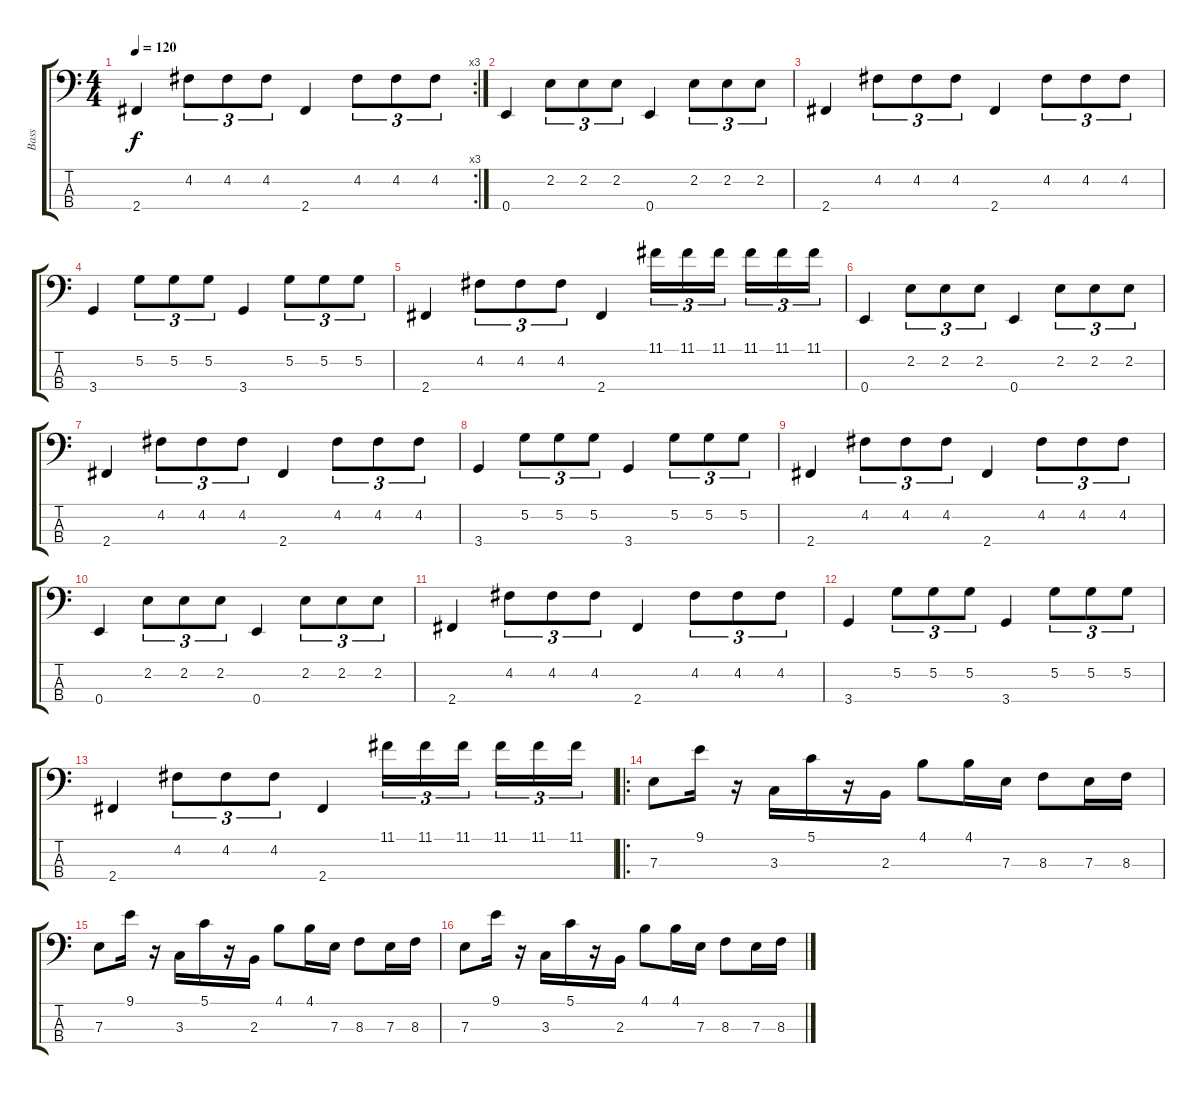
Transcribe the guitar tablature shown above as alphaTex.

\track ("Bass" "Bass") {instrument electricbassfinger}
\staff {score tabs}
\tuning (G2 D2 A1 E1) {hide}
\rc 3
\ts (4 4)
\tempo 120
\clef f4
\ks c
2.4.4{dy f} 4.2.8{tu (3 2)} 4.2.8{tu (3 2)} 4.2.8{tu (3 2)} 2.4.4 4.2.8{tu (3 2)} 4.2.8{tu (3 2)} 4.2.8{tu (3 2)} |
0.4.4 2.2.8{tu (3 2)} 2.2.8{tu (3 2)} 2.2.8{tu (3 2)} 0.4.4 2.2.8{tu (3 2)} 2.2.8{tu (3 2)} 2.2.8{tu (3 2)} |
2.4.4 4.2.8{tu (3 2)} 4.2.8{tu (3 2)} 4.2.8{tu (3 2)} 2.4.4 4.2.8{tu (3 2)} 4.2.8{tu (3 2)} 4.2.8{tu (3 2)} |
3.4.4 5.2.8{tu (3 2)} 5.2.8{tu (3 2)} 5.2.8{tu (3 2)} 3.4.4 5.2.8{tu (3 2)} 5.2.8{tu (3 2)} 5.2.8{tu (3 2)} |
2.4.4 4.2.8{tu (3 2)} 4.2.8{tu (3 2)} 4.2.8{tu (3 2)} 2.4.4 11.1.16{tu (3 2)} 11.1.16{tu (3 2)} 11.1.16{tu (3 2)} 11.1.16{tu (3 2)} 11.1.16{tu (3 2)} 11.1.16{tu (3 2)} |
0.4.4 2.2.8{tu (3 2)} 2.2.8{tu (3 2)} 2.2.8{tu (3 2)} 0.4.4 2.2.8{tu (3 2)} 2.2.8{tu (3 2)} 2.2.8{tu (3 2)} |
2.4.4 4.2.8{tu (3 2)} 4.2.8{tu (3 2)} 4.2.8{tu (3 2)} 2.4.4 4.2.8{tu (3 2)} 4.2.8{tu (3 2)} 4.2.8{tu (3 2)} |
3.4.4 5.2.8{tu (3 2)} 5.2.8{tu (3 2)} 5.2.8{tu (3 2)} 3.4.4 5.2.8{tu (3 2)} 5.2.8{tu (3 2)} 5.2.8{tu (3 2)} |
2.4.4 4.2.8{tu (3 2)} 4.2.8{tu (3 2)} 4.2.8{tu (3 2)} 2.4.4 4.2.8{tu (3 2)} 4.2.8{tu (3 2)} 4.2.8{tu (3 2)} |
0.4.4 2.2.8{tu (3 2)} 2.2.8{tu (3 2)} 2.2.8{tu (3 2)} 0.4.4 2.2.8{tu (3 2)} 2.2.8{tu (3 2)} 2.2.8{tu (3 2)} |
2.4.4 4.2.8{tu (3 2)} 4.2.8{tu (3 2)} 4.2.8{tu (3 2)} 2.4.4 4.2.8{tu (3 2)} 4.2.8{tu (3 2)} 4.2.8{tu (3 2)} |
3.4.4 5.2.8{tu (3 2)} 5.2.8{tu (3 2)} 5.2.8{tu (3 2)} 3.4.4 5.2.8{tu (3 2)} 5.2.8{tu (3 2)} 5.2.8{tu (3 2)} |
2.4.4 4.2.8{tu (3 2)} 4.2.8{tu (3 2)} 4.2.8{tu (3 2)} 2.4.4 11.1.16{tu (3 2)} 11.1.16{tu (3 2)} 11.1.16{tu (3 2)} 11.1.16{tu (3 2)} 11.1.16{tu (3 2)} 11.1.16{tu (3 2)} |
\ro
7.3.8 9.1.16 r.16 3.3.16 5.1.16 r.16 2.3.16 4.1.8 4.1.16 7.3.16 8.3.8 7.3.16 8.3.16 |
7.3.8 9.1.16 r.16 3.3.16 5.1.16 r.16 2.3.16 4.1.8 4.1.16 7.3.16 8.3.8 7.3.16 8.3.16 |
7.3.8 9.1.16 r.16 3.3.16 5.1.16 r.16 2.3.16 4.1.8 4.1.16 7.3.16 8.3.8 7.3.16 8.3.16
